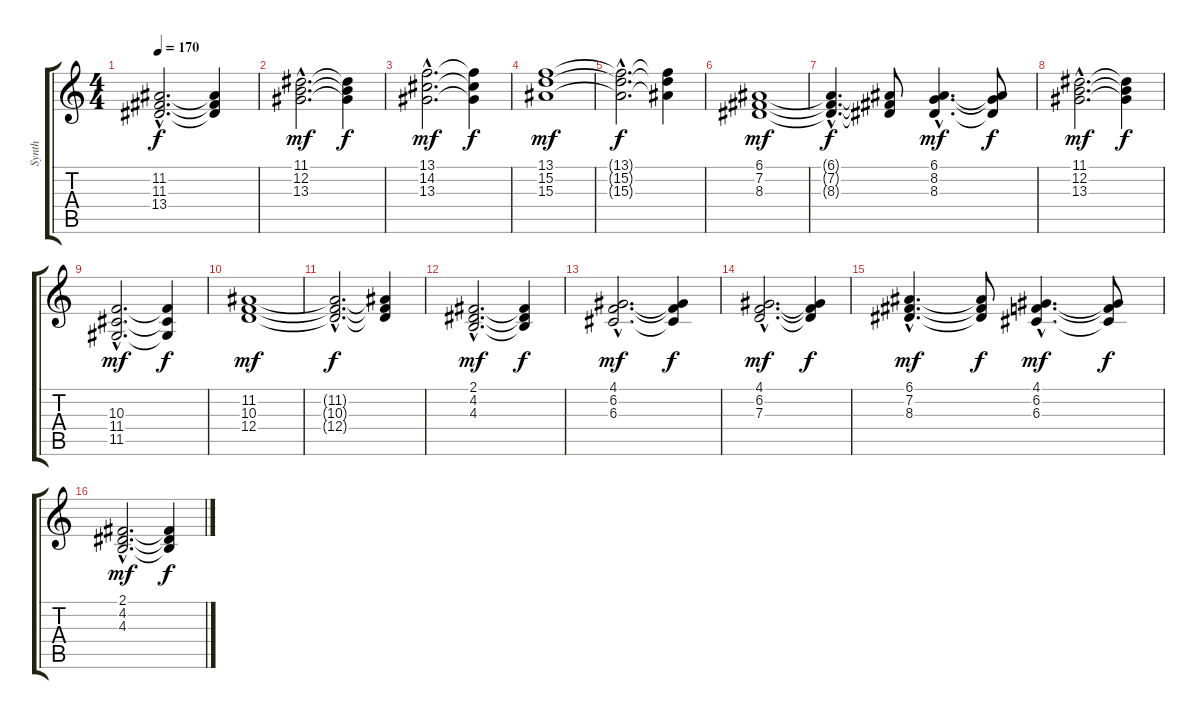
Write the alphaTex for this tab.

\track ("Synth" "Synth") {instrument stringensemble1}
\staff {score tabs}
\tuning (E4 B3 G3 D3 A2 E2) {hide}
\ts (4 4)
\tempo 170
\clef g2
\ks c
(11.2{hac t} 11.3{hac t} 13.4{hac t}).2{d dy f} (11.2{t} 11.3{t} 13.4{t}).4 |
(11.1{hac} 12.2{hac} 13.3{hac}).2{d dy mf} (11.1{t} 12.2{t} 13.3{t}).4{dy f} |
(13.1{hac} 14.2{hac} 13.3{hac}).2{d dy mf} (13.1{t} 14.2{t} 13.3{t}).4{dy f} |
(13.1 15.2 15.3).1{dy mf} |
(13.1{hac t} 15.2{hac t} 15.3{hac t}).2{d dy f} (13.1{t} 15.2{t} 15.3{t}).4 |
(6.1 7.2 8.3).1{dy mf} |
(6.1{hac t} 7.2{hac t} 8.3{hac t}).4{d dy f} (6.1{t} 7.2{t} 8.3{t}).8 (6.1{hac} 8.2{hac} 8.3{hac}).4{d dy mf} (6.1{t} 8.2{t} 8.3{t}).8{dy f} |
(11.1{hac} 12.2{hac} 13.3{hac}).2{d dy mf} (11.1{t} 12.2{t} 13.3{t}).4{dy f} |
(10.3{hac} 11.4{hac} 11.5{hac}).2{d dy mf} (10.3{t} 11.4{t} 11.5{t}).4{dy f} |
(11.2 10.3 12.4).1{dy mf} |
(11.2{hac t} 10.3{hac t} 12.4{hac t}).2{d dy f} (11.2{t} 10.3{t} 12.4{t}).4 |
(2.1{hac} 4.2{hac} 4.3{hac}).2{d dy mf} (2.1{t} 4.2{t} 4.3{t}).4{dy f} |
(4.1{hac} 6.2{hac} 6.3{hac}).2{d dy mf} (4.1{t} 6.2{t} 6.3{t}).4{dy f} |
(4.1{hac} 6.2{hac} 7.3{hac}).2{d dy mf} (4.1{t} 6.2{t} 7.3{t}).4{dy f} |
(6.1{hac} 7.2{hac} 8.3{hac}).4{d dy mf} (6.1{t} 7.2{t} 8.3{t}).8{dy f} (4.1{hac} 6.2{hac} 6.3{hac}).4{d dy mf} (4.1{t} 6.2{t} 6.3{t}).8{dy f} |
(2.1{hac} 4.2{hac} 4.3{hac}).2{d dy mf} (2.1{t} 4.2{t} 4.3{t}).4{dy f}
